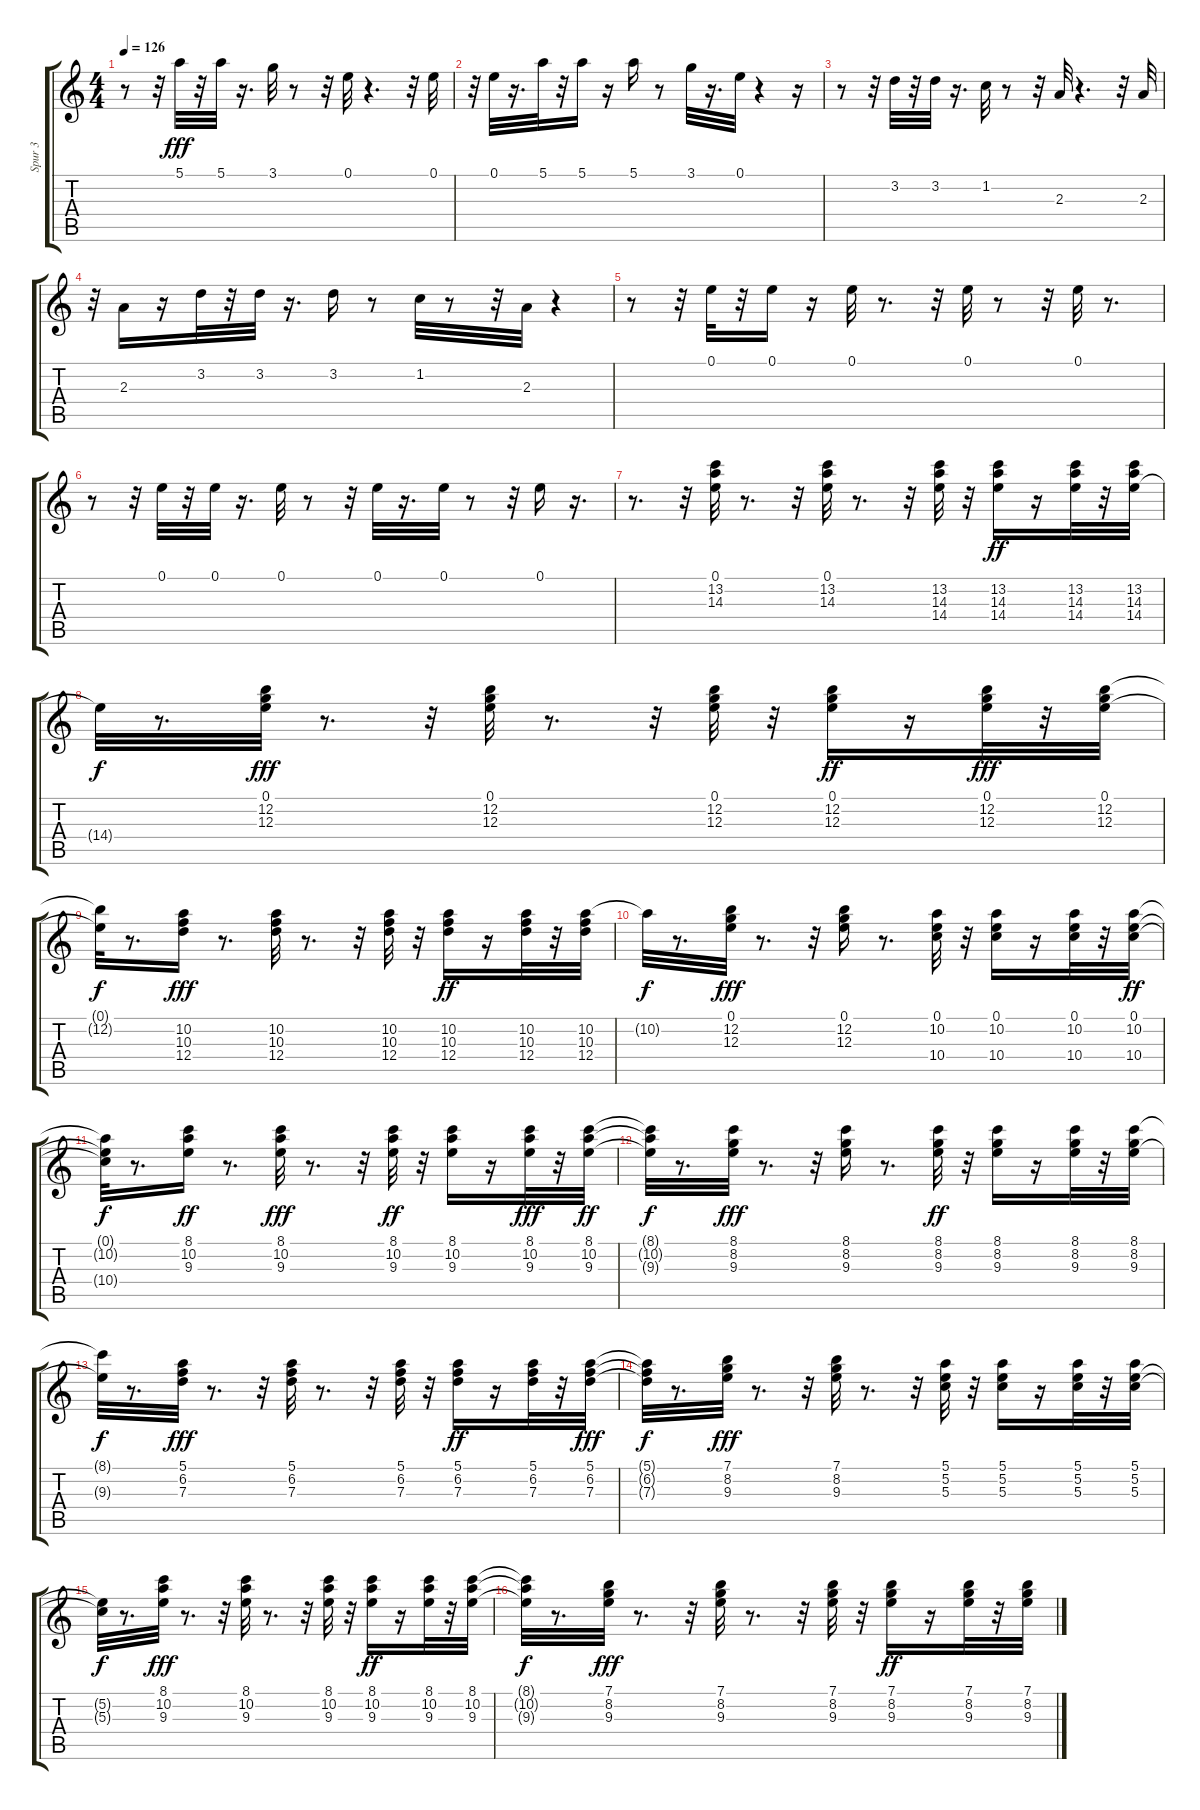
\track ("Spur 3" "Spur 3") {instrument electricguitarmuted}
\staff {score tabs}
\tuning (E4 B3 G3 D3 A2 E2) {hide}
\ts (4 4)
\tempo 126
\clef g2
\ks c
r.8{dy fff} r.32 5.1.32 r.32 5.1.32 r.16{d} 3.1.32 r.8 r.32 0.1.32 r.4{d} r.32 0.1.32 |
r.32 0.1.32 r.16{d} 5.1.32 r.32 5.1.16 r.16 5.1.16 r.8 3.1.32 r.16{d} 0.1.32 r.4 r.16 |
r.8 r.32 3.2.32 r.32 3.2.32 r.16{d} 1.2.32 r.8 r.32 2.3.32 r.4{d} r.32 2.3.32 |
r.32 2.3.16 r.16 3.2.32 r.32 3.2.32 r.16{d} 3.2.16 r.8 1.2.32 r.8 r.32 2.3.32 r.4 |
r.8 r.32 0.1.32 r.32 0.1.16 r.16 0.1.32 r.8{d} r.32 0.1.32 r.8 r.32 0.1.32 r.8{d} |
r.8 r.32 0.1.32 r.32 0.1.32 r.16{d} 0.1.32 r.8 r.32 0.1.32 r.16{d} 0.1.32 r.8 r.32 0.1.16 r.16{d} |
r.8{d} r.32 (0.1 13.2 14.3).32 r.8{d} r.32 (0.1 13.2 14.3).32 r.8{d} r.32 (13.2 14.3 14.4).32 r.32 (13.2 14.3 14.4).16{dy ff} r.16 (13.2 14.3 14.4).32 r.32 (13.2 14.3 14.4).32 |
14.4{t}.32{dy f} r.8{d} (0.1 12.2 12.3).32{dy fff} r.8{d} r.32 (0.1 12.2 12.3).32 r.8{d} r.32 (0.1 12.2 12.3).32 r.32 (0.1 12.2 12.3).16{dy ff} r.16 (0.1 12.2 12.3).32{dy fff} r.32 (0.1 12.2 12.3).32 |
(0.1{t} 12.2{t}).32{dy f} r.8{d} (10.2 10.3 12.4).16{dy fff} r.8{d} (10.2 10.3 12.4).32 r.8{d} r.32 (10.2 10.3 12.4).32 r.32 (10.2 10.3 12.4).16{dy ff} r.16 (10.2 10.3 12.4).32 r.32 (10.2 10.3 12.4).32 |
10.2{t}.32{dy f} r.8{d} (0.1 12.2 12.3).32{dy fff} r.8{d} r.32 (0.1 12.2 12.3).16 r.8{d} (0.1 10.2 10.4).32 r.32 (0.1 10.2 10.4).16 r.16 (0.1 10.2 10.4).32 r.32 (0.1 10.2 10.4).32{dy ff} |
(0.1{t} 10.2{t} 10.4{t}).32{dy f} r.8{d} (8.1 10.2 9.3).16{dy ff} r.8{d} (8.1 10.2 9.3).32{dy fff} r.8{d} r.32 (8.1 10.2 9.3).32{dy ff} r.32 (8.1 10.2 9.3).16 r.16 (8.1 10.2 9.3).32{dy fff} r.32 (8.1 10.2 9.3).32{dy ff} |
(8.1{t} 10.2{t} 9.3{t}).32{dy f} r.8{d} (8.1 8.2 9.3).32{dy fff} r.8{d} r.32 (8.1 8.2 9.3).16 r.8{d} (8.1 8.2 9.3).32{dy ff} r.32 (8.1 8.2 9.3).16 r.16 (8.1 8.2 9.3).32 r.32 (8.1 8.2 9.3).32 |
(8.1{t} 9.3{t}).32{dy f} r.8{d} (5.1 6.2 7.3).32{dy fff} r.8{d} r.32 (5.1 6.2 7.3).32 r.8{d} r.32 (5.1 6.2 7.3).32 r.32 (5.1 6.2 7.3).16{dy ff} r.16 (5.1 6.2 7.3).32 r.32 (5.1 6.2 7.3).32{dy fff} |
(5.1{t} 6.2{t} 7.3{t}).32{dy f} r.8{d} (7.1 8.2 9.3).32{dy fff} r.8{d} r.32 (7.1 8.2 9.3).32 r.8{d} r.32 (5.1 5.2 5.3).32 r.32 (5.1 5.2 5.3).16 r.16 (5.1 5.2 5.3).32 r.32 (5.1 5.2 5.3).32 |
(5.2{t} 5.3{t}).32{dy f} r.8{d} (8.1 10.2 9.3).32{dy fff} r.8{d} r.32 (8.1 10.2 9.3).32 r.8{d} r.32 (8.1 10.2 9.3).32 r.32 (8.1 10.2 9.3).16{dy ff} r.16 (8.1 10.2 9.3).32 r.32 (8.1 10.2 9.3).32 |
(8.1{t} 10.2{t} 9.3{t}).32{dy f} r.8{d} (7.1 8.2 9.3).32{dy fff} r.8{d} r.32 (7.1 8.2 9.3).32 r.8{d} r.32 (7.1 8.2 9.3).32 r.32 (7.1 8.2 9.3).16{dy ff} r.16 (7.1 8.2 9.3).32 r.32 (7.1 8.2 9.3).32
